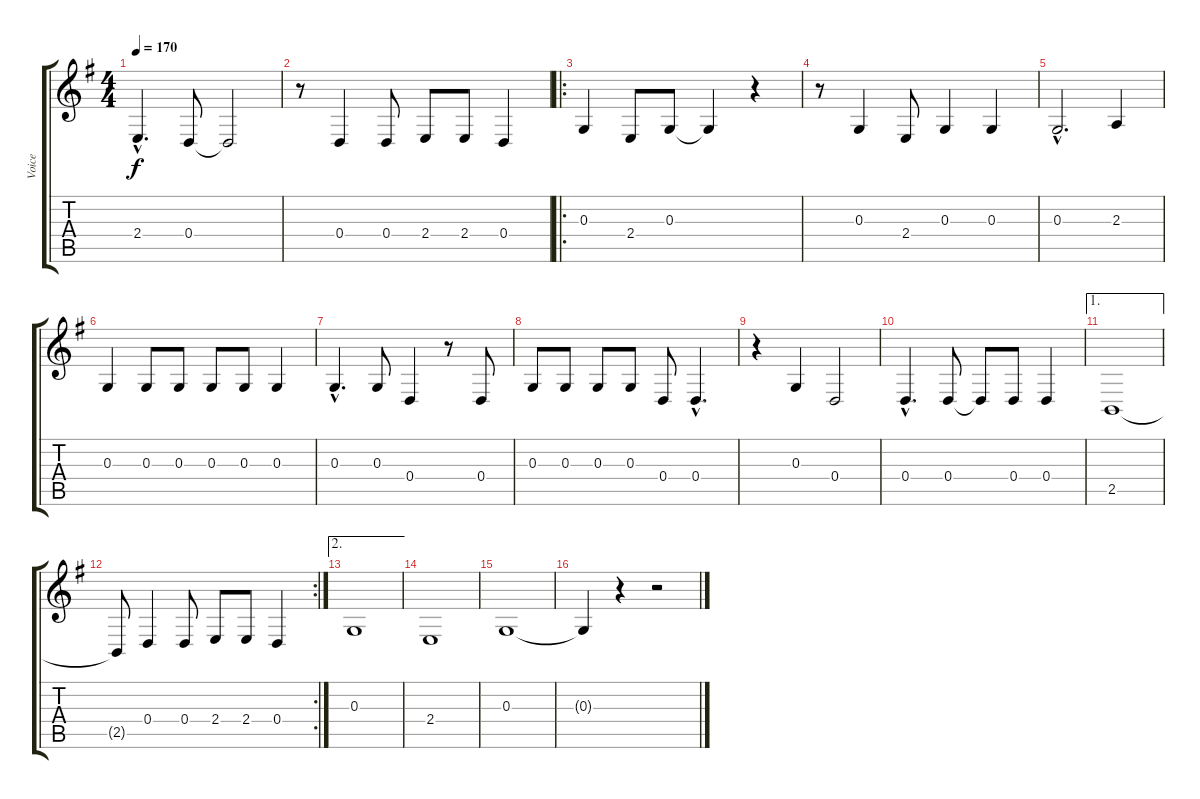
\track ("Voice" "Voice") {instrument lead6voice}
\staff {score tabs}
\tuning (E4 B3 G3 D3 A2 E2) {hide}
\ts (4 4)
\tempo 170
\clef g2
\ks g
2.4{hac}.4{d dy f} 0.4.8 0.4{t}.2 |
r.8 0.4.4 0.4.8 2.4.8 2.4.8 0.4.4 |
\ro
0.3.4 2.4.8 0.3.8 0.3{t}.4 r.4 |
r.8 0.3.4 2.4.8 0.3.4 0.3.4 |
0.3{hac}.2{d} 2.3.4 |
0.3.4 0.3.8 0.3.8 0.3.8 0.3.8 0.3.4 |
0.3{hac}.4{d} 0.3.8 0.4.4 r.8 0.4.8 |
0.3.8 0.3.8 0.3.8 0.3.8 0.4.8 0.4{hac}.4{d} |
r.4 0.3.4 0.4.2 |
0.4{hac}.4{d} 0.4.8 0.4{t}.8 0.4.8 0.4.4 |
\ae 1
2.5.1 |
\rc 2
2.5{t}.8 0.4.4 0.4.8 2.4.8 2.4.8 0.4.4 |
\ae 2
0.3.1 |
2.4.1 |
0.3.1 |
0.3{t}.4 r.4 r.2
